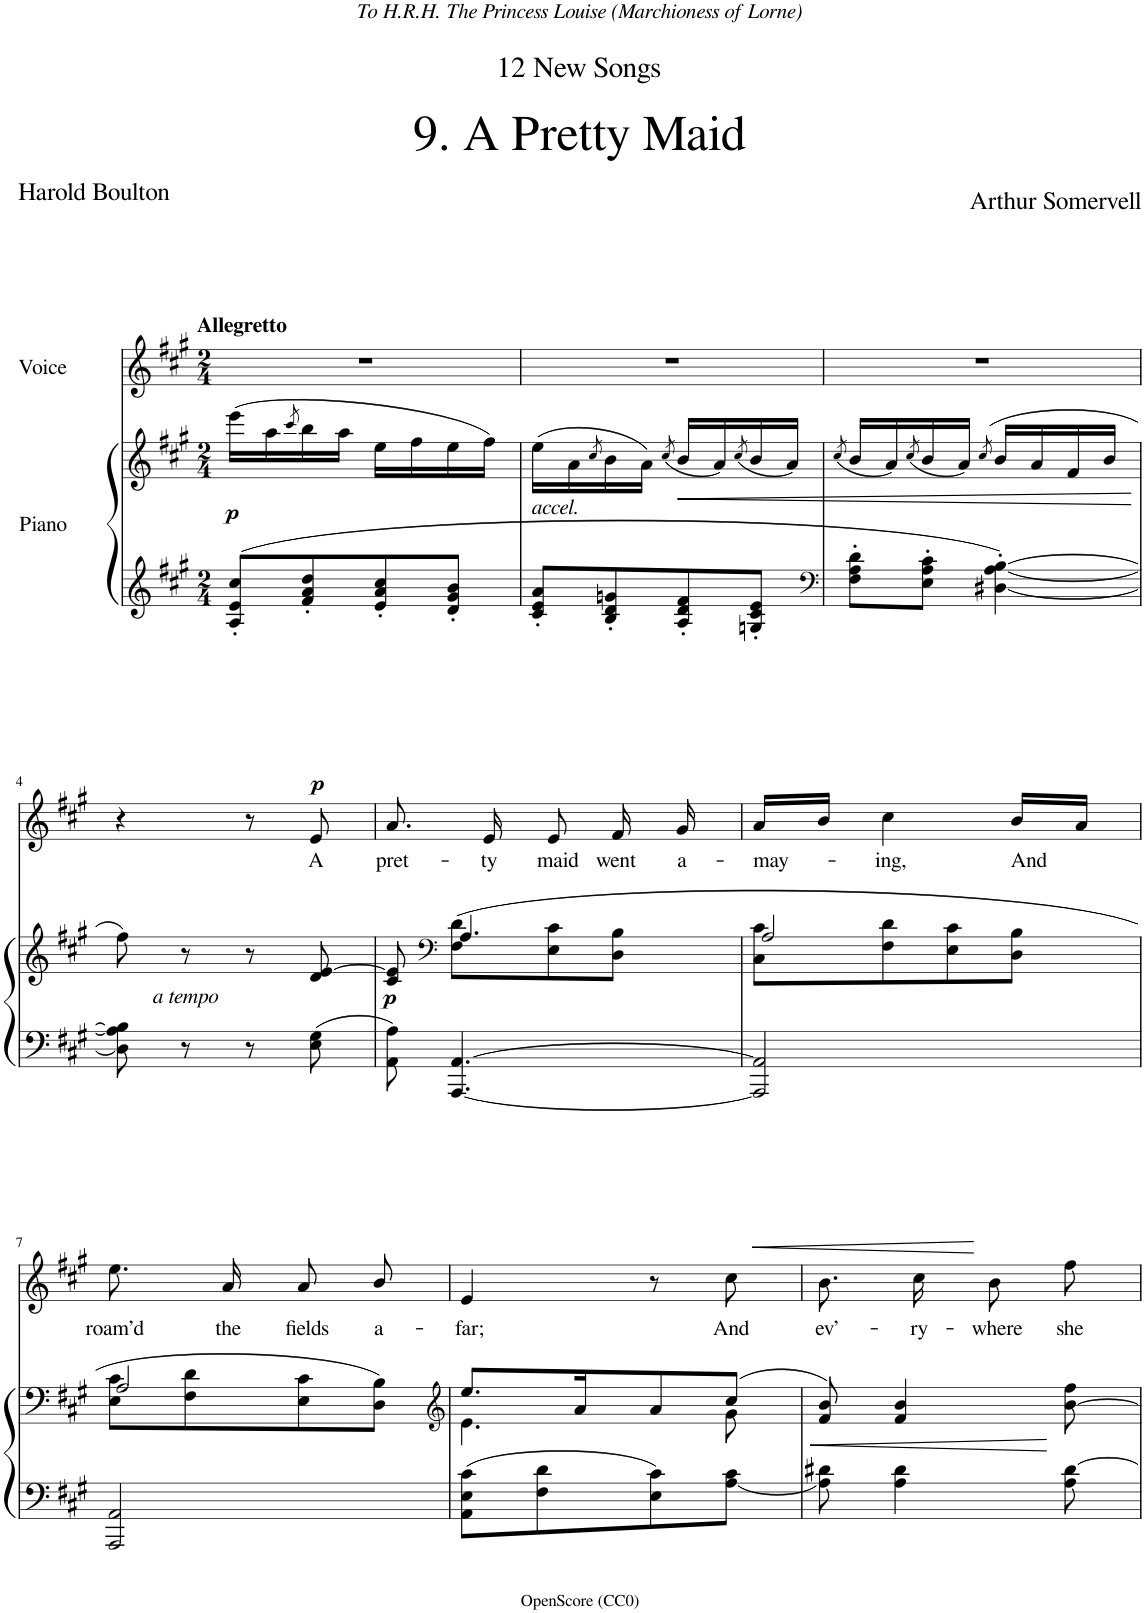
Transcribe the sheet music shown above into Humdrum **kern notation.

**kern	**kern	**dynam	**kern	**text	**dynam
*part2	*part2	*part2	*part1	*part1	*part1
*staff3	*staff2	*staff2/3	*staff1	*staff1	*staff1
*I"Piano	*	*	*I"Voice	*	*
*I'Pno	*	*	*	*	*
*clefG2	*clefG2	*	*clefG2	*	*
*k[f#c#g#]	*k[f#c#g#]	*	*k[f#c#g#]	*	*
*M2/4	*M2/4	*	*M2/4	*	*
=1	=1	=1	=1	=1	=1
!	!	!	!LO:TX:a:B:t=Allegretto	!	!
!	!	!LO:DY:b	!	!	!
8A/' 8e/' 8cc#/'L	(16eee\LL	p	2r	.	.
.	16aa\	.	.	.	.
.	8qccc#/	.	.	.	.
8f#/' 8a/' 8dd/'	16bb\	.	.	.	.
.	16aa\JJ	.	.	.	.
8e/' 8a/' 8cc#/'	16ee\LL	.	.	.	.
.	16ff#\	.	.	.	.
8d/' 8g#/' 8b/'J	16ee\	.	.	.	.
.	16ff#\JJ)	.	.	.	.
=2	=2	=2	=2	=2	=2
!	!LO:TX:b:i:t=accel.	!	!	!	!
8c#/' 8e/' 8a/'L	(16ee\LL	.	2r	.	.
.	16a\	.	.	.	.
.	8qcc#/	.	.	.	.
8B/' 8d/' 8gn/'	16b\	.	.	.	.
.	16a\JJ)	.	.	.	.
.	(8qcc#/	.	.	.	.
8A/' 8d/' 8f#/'	16b/LL	.	.	.	.
.	16a/)	.	.	.	.
.	(8qcc#/	.	.	.	.
8Gn/' 8c#/' 8e/'J	16b/	.	.	.	.
.	16a/JJ)	.	.	.	.
=3	=3	=3	=3	=3	=3
*clefF4	*	*	*	*	*
.	(8qcc#/	.	.	.	.
8F#\' 8A\' 8d\'L	16b/LL	.	2r	.	.
.	16a/)	.	.	.	.
.	(8qcc#/	.	.	.	.
8E\' 8A\' 8c#\'J	16b/	.	.	.	.
.	16a/JJ)	.	.	.	.
.	(>8qcc#/	.	.	.	.
[4D#X\' [4A\' [4B\'	16b/LL	.	.	.	.
.	16a/	.	.	.	.
.	16f#/	.	.	.	.
.	16b/JJ	.	.	.	.
!!LO:LB:g=z
=4	=4	=4	=4	=4	=4
8D#\] 8A\] 8B\]	8ff#\)	.	4r	.	.
!	!LO:TX:b:i:t=a tempo	!	!	!	!
8r	8r	.	.	.	.
8r	8r	.	8r	.	.
!	!	!	!	!LO:LY:b	!LO:DY:a
8E\ 8G#\	8d/ [8e/	.	8e/	A	p
=5	=5	=5	=5	=5	=5
*	*^	*	*	*	*
!	!	!	!LO:DY:b	!	!LO:LY:b	!
8AA\ 8A\	8c#/ 8e/]	8ryy	p	8.a/	pret-	.
*	*clefF4	*	*	*	*	*
[4.AAA/ [4.AA/	4.A/	(>8F#\ 8d\L	.	.	.	.
!	!	!	!	!	!LO:LY:b	!
.	.	.	.	16e/	-ty	.
!	!	!	!	!	!LO:LY:b	!
.	.	8E\ 8c#\	.	8e/	maid	.
!	!	!	!	!	!LO:LY:b	!
.	.	8D\ 8B\J	.	16f#/	went	.
!	!	!	!	!	!LO:LY:b	!
.	.	.	.	16g#/	a-	.
=6	=6	=6	=6	=6	=6	=6
!	!	!	!	!	!LO:LY:b	!
2AAA/] 2AA/]	2A/	8C#\ 8c#\L	.	16a/LL	-may-	.
.	.	.	.	16b/JJ	.	.
!	!	!	!	!	!LO:LY:b	!
.	.	8F#\ 8d\	.	4cc#\	-ing,	.
.	.	8E\ 8c#\	.	.	.	.
!	!	!	!	!	!LO:LY:b	!
.	.	8D\ 8B\J	.	16b/LL	And	.
.	.	.	.	16a/JJ	.	.
!!LO:LB:g=z
=7	=7	=7	=7	=7	=7	=7
!	!	!	!	!	!LO:LY:b	!
2AAA/ 2AA/	2A/	8E\ 8c#\L	.	8.ee\	roam’d	.
.	.	8F#\ 8d\	.	.	.	.
!	!	!	!	!	!LO:LY:b	!
.	.	.	.	16a/	the	.
!	!	!	!	!	!LO:LY:b	!
.	.	8E\ 8c#\	.	8a/	fields	.
!	!	!	!	!	!LO:LY:b	!
.	.	8D\ 8B\J)	.	8b/	a-	.
=8	=8	=8	=8	=8	=8	=8
*	*clefG2	*	*	*	*	*
!	!	!	!	!	!LO:LY:b	!
8AA\ 8E\ 8c#\L	8.ee/L	4.e\	.	4e/	-far;	.
8F#\ 8d\	.	.	.	.	.	.
.	16a/K	.	.	.	.	.
8E\ 8c#\	8a/	.	.	8r	.	.
!	!	!	!	!	!LO:LY:b	!LO:HP:b
[8A\ 8c#\J	(8cc#/J	8g#\	.	8cc#\	And	<
=9	=9	=9	=9	=9	=9	=9
!	!	!	!	!	!LO:LY:b	!
*	*v	*v	*	*	*	*
8A\] 8d#X\	8f#/ 8b/)	.	8.b\	ev’-	.
4A\ 4d#\	4f#/ 4b/	.	.	.	.
!	!	!	!	!LO:LY:b	!
.	.	.	16cc#\	-ry-	.
!	!	!	!	!LO:LY:b	!
.	.	.	8b\	-where	[
!	!	!	!	!LO:LY:b	!
8A\ [8d#\	[>8b\ 8ff#\	.	8ff#\	she	.
=	=	=	=	=	=
*-	*-	*-	*-	*-	*-
